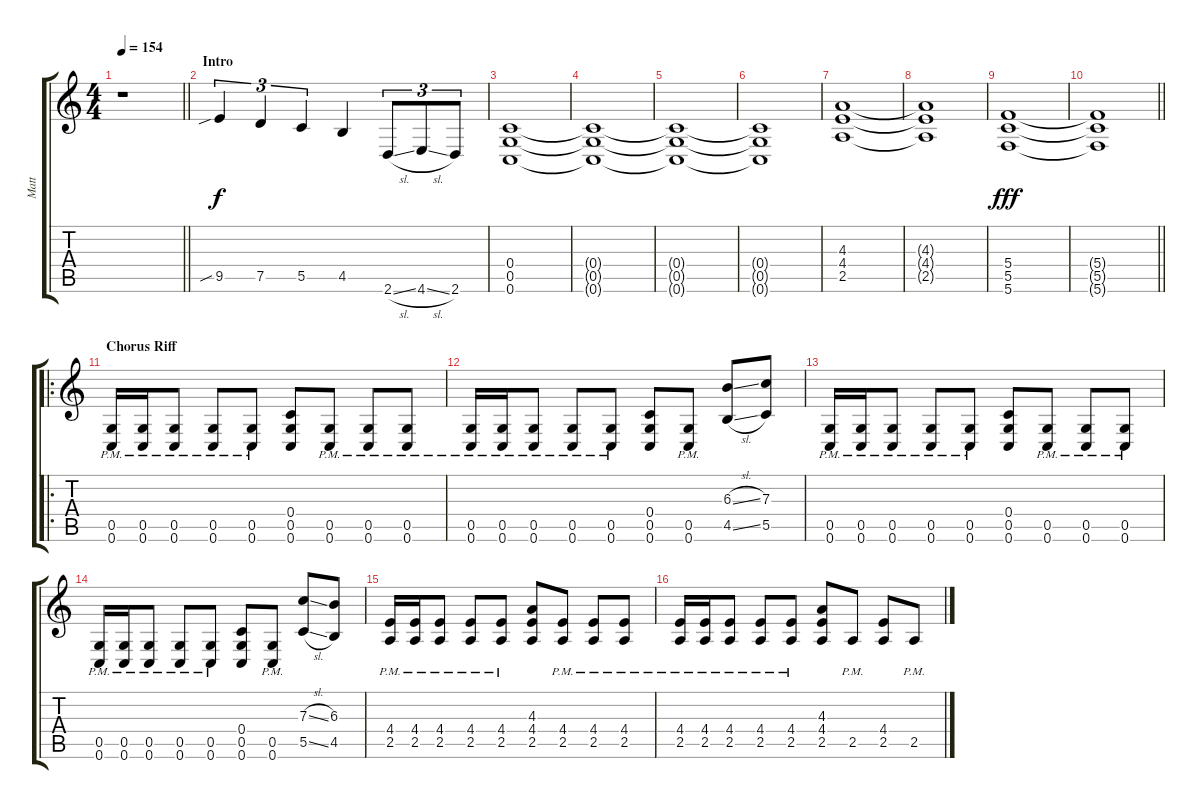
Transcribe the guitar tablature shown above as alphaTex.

\track ("Matt" "Matt") {instrument overdrivenguitar}
\staff {score tabs}
\tuning (D4 A3 F3 C3 G2 C2) {hide}
\ts (4 4)
\tempo 154
\clef g2
\barLineRight lightlight
\ks c
r.1{dy f instrument overdrivenguitar} |
\section ("" "Intro")
9.5{sib}.4{tu (3 2)} 7.5.4{tu (3 2)} 5.5.4{tu (3 2)} 4.5.4 2.6{sl}.8{tu (3 2)} 4.6{sl}.8{tu (3 2)} 2.6.8{tu (3 2)} |
(0.4 0.5 0.6).1 |
(0.4{t} 0.5{t} 0.6{t}).1 |
(0.4{t} 0.5{t} 0.6{t}).1 |
(0.4{t} 0.5{t} 0.6{t}).1 |
(4.3 4.4 2.5).1 |
(4.3{t} 4.4{t} 2.5{t}).1 |
(5.4 5.5 5.6).1{dy fff} |
\barLineRight lightlight
(5.4{t} 5.5{t} 5.6{t}).1 |
\ro
\section ("" "Chorus Riff")
(0.5{pm} 0.6{pm}).16 (0.5{pm} 0.6{pm}).16 (0.5{pm} 0.6{pm}).8 (0.5{pm} 0.6{pm}).8 (0.5{pm} 0.6{pm}).8 (0.4 0.5 0.6).8 (0.5{pm} 0.6{pm}).8 (0.5{pm} 0.6{pm}).8 (0.5{pm} 0.6{pm}).8 |
(0.5{pm} 0.6{pm}).16 (0.5{pm} 0.6{pm}).16 (0.5{pm} 0.6{pm}).8 (0.5{pm} 0.6{pm}).8 (0.5{pm} 0.6{pm}).8 (0.4 0.5 0.6).8 (0.5{pm} 0.6{pm}).8 (6.3{sl} 4.5{sl}).8 (7.3 5.5).8 |
(0.5{pm} 0.6{pm}).16 (0.5{pm} 0.6{pm}).16 (0.5{pm} 0.6{pm}).8 (0.5{pm} 0.6{pm}).8 (0.5{pm} 0.6{pm}).8 (0.4 0.5 0.6).8 (0.5{pm} 0.6{pm}).8 (0.5{pm} 0.6{pm}).8 (0.5{pm} 0.6{pm}).8 |
(0.5{pm} 0.6{pm}).16 (0.5{pm} 0.6{pm}).16 (0.5{pm} 0.6{pm}).8 (0.5{pm} 0.6{pm}).8 (0.5{pm} 0.6{pm}).8 (0.4 0.5 0.6).8 (0.5{pm} 0.6{pm}).8 (7.3{sl} 5.5{sl}).8 (6.3 4.5).8 |
(4.4{pm} 2.5{pm}).16 (4.4{pm} 2.5{pm}).16 (4.4{pm} 2.5{pm}).8 (4.4{pm} 2.5{pm}).8 (4.4{pm} 2.5{pm}).8 (4.3 4.4 2.5).8 (4.4{pm} 2.5{pm}).8 (4.4{pm} 2.5{pm}).8 (4.4{pm} 2.5{pm}).8 |
(4.4{pm} 2.5{pm}).16 (4.4{pm} 2.5{pm}).16 (4.4{pm} 2.5{pm}).8 (4.4{pm} 2.5{pm}).8 (4.4{pm} 2.5{pm}).8 (4.3 4.4 2.5).8 2.5{pm}.8 (4.4 2.5).8 2.5{pm}.8
